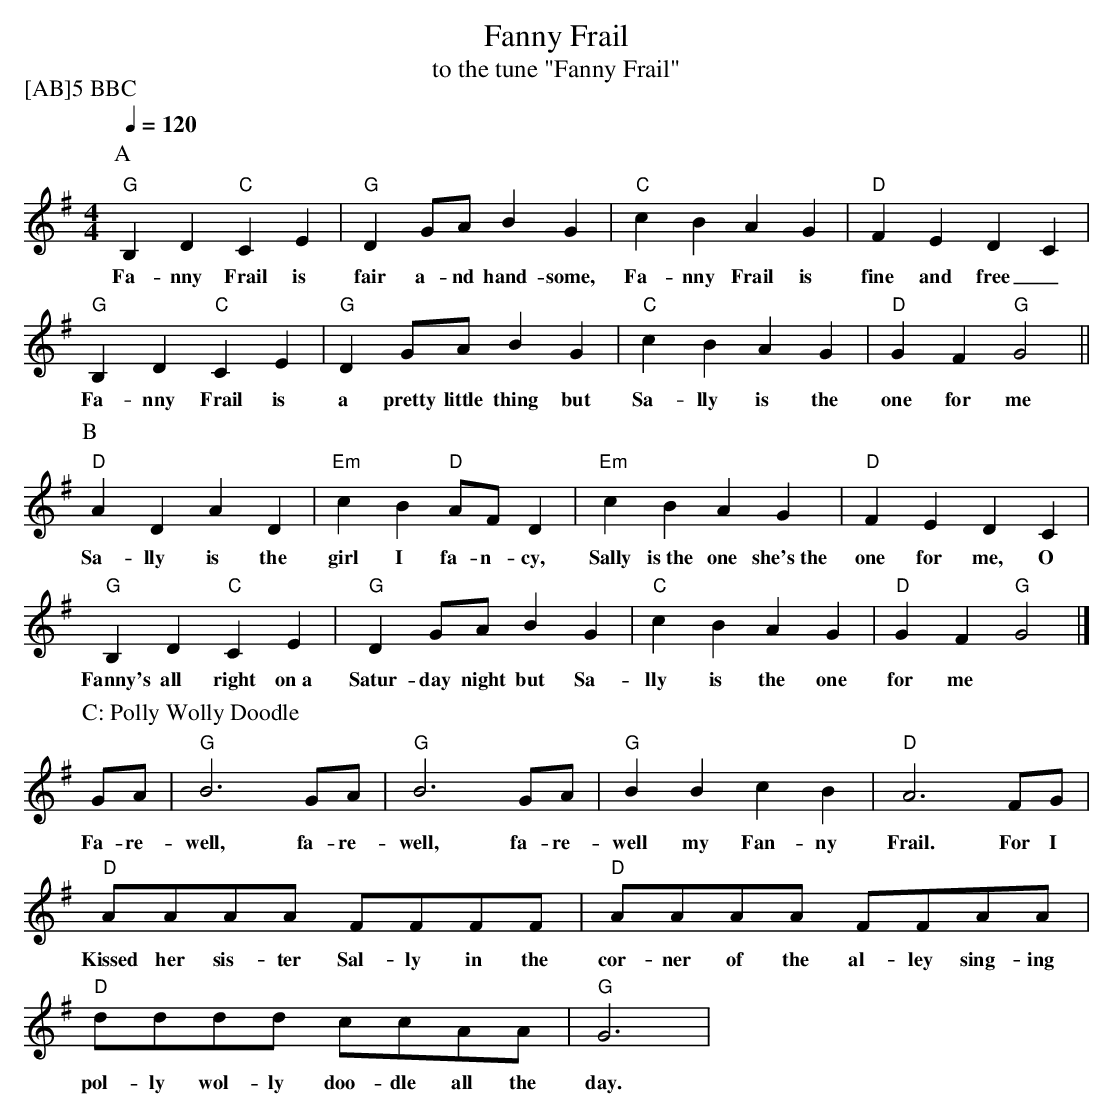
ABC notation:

X:1
T: Fanny Frail
T: to the tune "Fanny Frail"
L: 1/8
M: 4/4
Q:1/4=120
P:[AB]5 BBC
K:G
P:A
"G"B,2D2 "C"C2E2|"G"D2GA B2G2|"C"c2B2 A2G2|"D"F2E2 D2C2|
w:Fa-nny Frail is fair a-nd hand-some, Fa-nny Frail is fine and free_
"G"B,2D2 "C"C2E2|"G"D2GA B2G2|"C"c2B2 A2G2|"D"G2F2 "G"G4||
w:Fa-nny Frail is a pretty little thing but Sa-lly is the one for me
P:B
"D"A2D2 A2D2|"Em"c2B2 "D"AFD2|"Em"c2B2 A2G2|"D"F2E2 D2C2|
w:Sa-lly is the girl I fa-n-cy, Sally is~the one she's~the one for me, O
"G"B,2D2 "C"C2E2|"G"D2GA B2G2|"C"c2B2 A2G2|"D"G2F2 "G"G4|]
w:Fanny's all right on~a Satur-day night but Sa-lly is the one for me
P:C: Polly Wolly Doodle
GA|"G"B6 GA|"G"B6 GA|"G"B2 B2 c2 B2|"D"A6 FG|
w:Fa-re-well, fa-re-well, fa-re-well my Fan-ny Frail. For I
"D"AAAA FFFF|"D"AAAA FFAA|"D"dddd ccAA|"G"G6|
w:Kissed her sis-ter Sal-ly in the cor-ner of the al-ley sing-ing pol-ly wol-ly doo-dle all the day.
